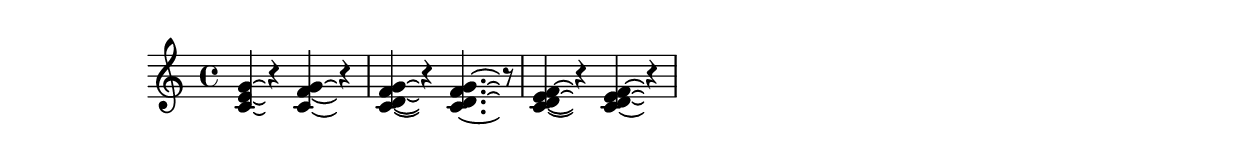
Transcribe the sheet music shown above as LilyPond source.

%% Do not edit this file; it is auto-generated from LSR http://lsr.dsi.unimi.it
%% This file is in the public domain.
\version "2.11.66"

\header {
  lsrtags = "expressive-marks, keyboards, fretted-strings"

  texidoc = "
Laissez vibrer ties have a fixed size. Their formatting can be tuned
using @code{'tie-configuration}. 

"
  doctitle = "Laissez vibrer ties"
} % begin verbatim

\relative c' {
  <c e g>4\laissezVibrer r <c f g>\laissezVibrer r
  <c d f g>4\laissezVibrer r <c d f g>4.\laissezVibrer r8

  <c d e f>4\laissezVibrer r
  \override LaissezVibrerTieColumn #'tie-configuration
     = #`((-7 . ,DOWN)
          (-5 . ,DOWN)
          (-3 . ,UP)
          (-1 . ,UP))
  <c d e f>4\laissezVibrer r
}
